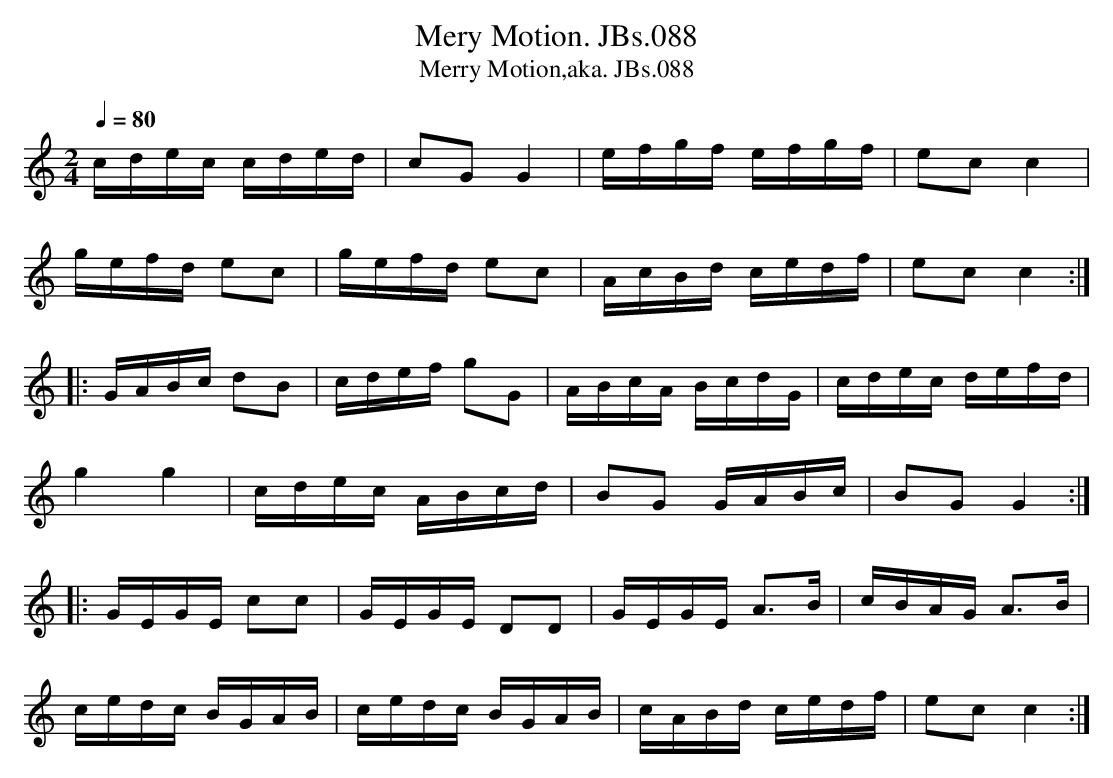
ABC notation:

X:1
T:Mery Motion. JBs.088
T:Merry Motion,aka. JBs.088
L:1/16
M:2/4
Q:1/4=80
K:C
cdec cded|c2G2G4|efgf efgf|e2c2c4|!
gefd e2c2|gefd e2c2|AcBd cedf|e2c2c4:|!
|:GABc d2B2|cdef g2G2|ABcA BcdG|cdec defd|!
g4g4|cdec ABcd|B2G2 GABc|B2G2G4:|!
|:GEGE c2c2|GEGE D2D2|GEGE A3B|cBAG A3B|!
cedc BGAB|cedc BGAB|cABd cedf|e2c2c4:|
